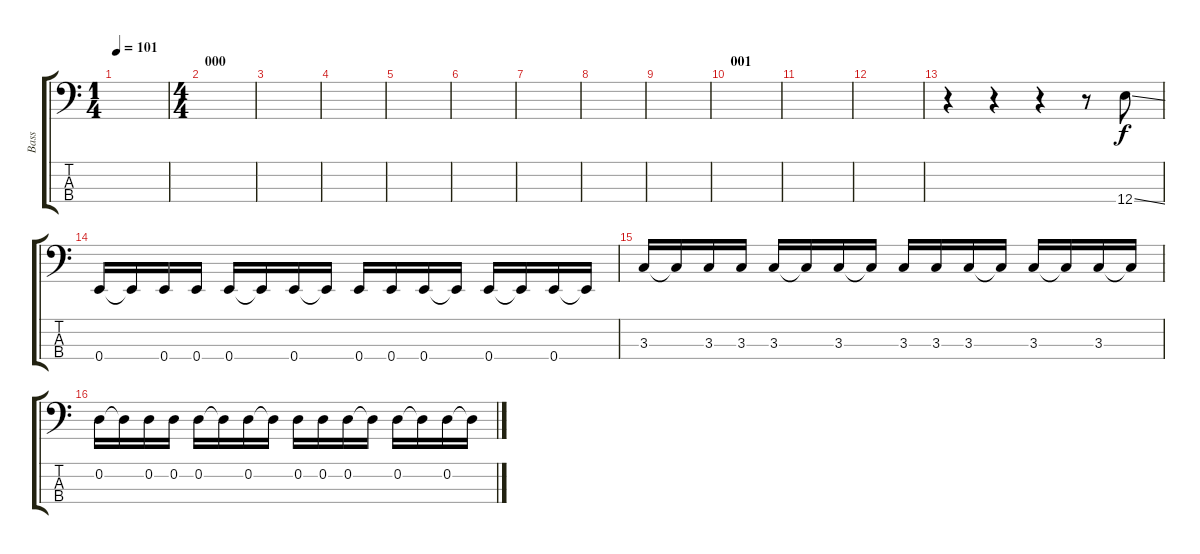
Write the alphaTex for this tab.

\track ("Bass" "Bass") {instrument electricbasspick}
\staff {score tabs}
\tuning (G2 D2 A1 E1) {hide}
\ts (1 4)
\tempo 101
\clef f4
\ks c
|
\ts (4 4)
\section ("" "000")
|
|
|
|
|
|
|
|
\section ("" "001")
|
|
|
r.4 r.4 r.4 r.8 12.4{ss}.8 |
0.4.16 0.4{t}.16 0.4.16 0.4.16 0.4.16 0.4{t}.16 0.4.16 0.4{t}.16 0.4.16 0.4.16 0.4.16 0.4{t}.16 0.4.16 0.4{t}.16 0.4.16 0.4{t}.16 |
3.3.16 3.3{t}.16 3.3.16 3.3.16 3.3.16 3.3{t}.16 3.3.16 3.3{t}.16 3.3.16 3.3.16 3.3.16 3.3{t}.16 3.3.16 3.3{t}.16 3.3.16 3.3{t}.16 |
0.2.16 0.2{t}.16 0.2.16 0.2.16 0.2.16 0.2{t}.16 0.2.16 0.2{t}.16 0.2.16 0.2.16 0.2.16 0.2{t}.16 0.2.16 0.2{t}.16 0.2.16 0.2{t}.16
